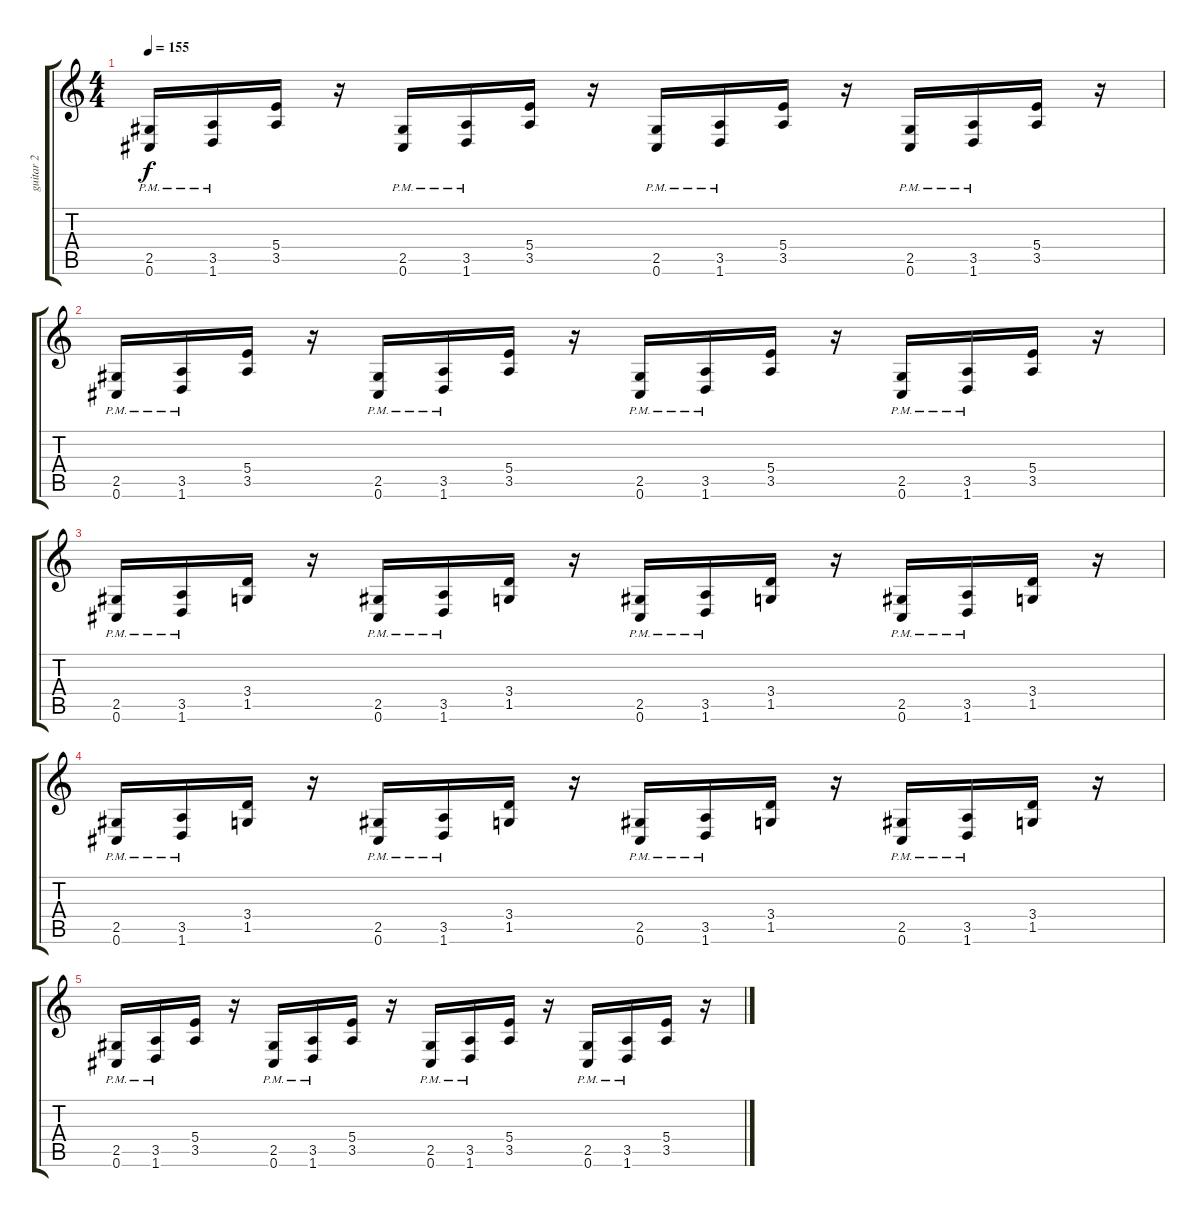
\track ("guitar 2" "guitar 2") {instrument distortionguitar}
\staff {score tabs}
\tuning (Db4 Ab3 E3 B2 Gb2 Db2) {hide}
\ts (4 4)
\tempo 155
\clef g2
\ks c
(2.5 0.6{pm}).16{dy f} (3.5 1.6{pm}).16 (5.4 3.5).16 r.16 (2.5 0.6{pm}).16 (3.5 1.6{pm}).16 (5.4 3.5).16 r.16 (2.5 0.6{pm}).16 (3.5 1.6{pm}).16 (5.4 3.5).16 r.16 (2.5 0.6{pm}).16 (3.5 1.6{pm}).16 (5.4 3.5).16 r.16 |
(2.5 0.6{pm}).16 (3.5 1.6{pm}).16 (5.4 3.5).16 r.16 (2.5 0.6{pm}).16 (3.5 1.6{pm}).16 (5.4 3.5).16 r.16 (2.5 0.6{pm}).16 (3.5 1.6{pm}).16 (5.4 3.5).16 r.16 (2.5 0.6{pm}).16 (3.5 1.6{pm}).16 (5.4 3.5).16 r.16 |
(2.5 0.6{pm}).16 (3.5 1.6{pm}).16 (3.4 1.5).16 r.16 (2.5 0.6{pm}).16 (3.5 1.6{pm}).16 (3.4 1.5).16 r.16 (2.5 0.6{pm}).16 (3.5 1.6{pm}).16 (3.4 1.5).16 r.16 (2.5 0.6{pm}).16 (3.5 1.6{pm}).16 (3.4 1.5).16 r.16 |
(2.5 0.6{pm}).16 (3.5 1.6{pm}).16 (3.4 1.5).16 r.16 (2.5 0.6{pm}).16 (3.5 1.6{pm}).16 (3.4 1.5).16 r.16 (2.5 0.6{pm}).16 (3.5 1.6{pm}).16 (3.4 1.5).16 r.16 (2.5 0.6{pm}).16 (3.5 1.6{pm}).16 (3.4 1.5).16 r.16 |
(2.5 0.6{pm}).16 (3.5 1.6{pm}).16 (5.4 3.5).16 r.16 (2.5 0.6{pm}).16 (3.5 1.6{pm}).16 (5.4 3.5).16 r.16 (2.5 0.6{pm}).16 (3.5 1.6{pm}).16 (5.4 3.5).16 r.16 (2.5 0.6{pm}).16 (3.5 1.6{pm}).16 (5.4 3.5).16 r.16
